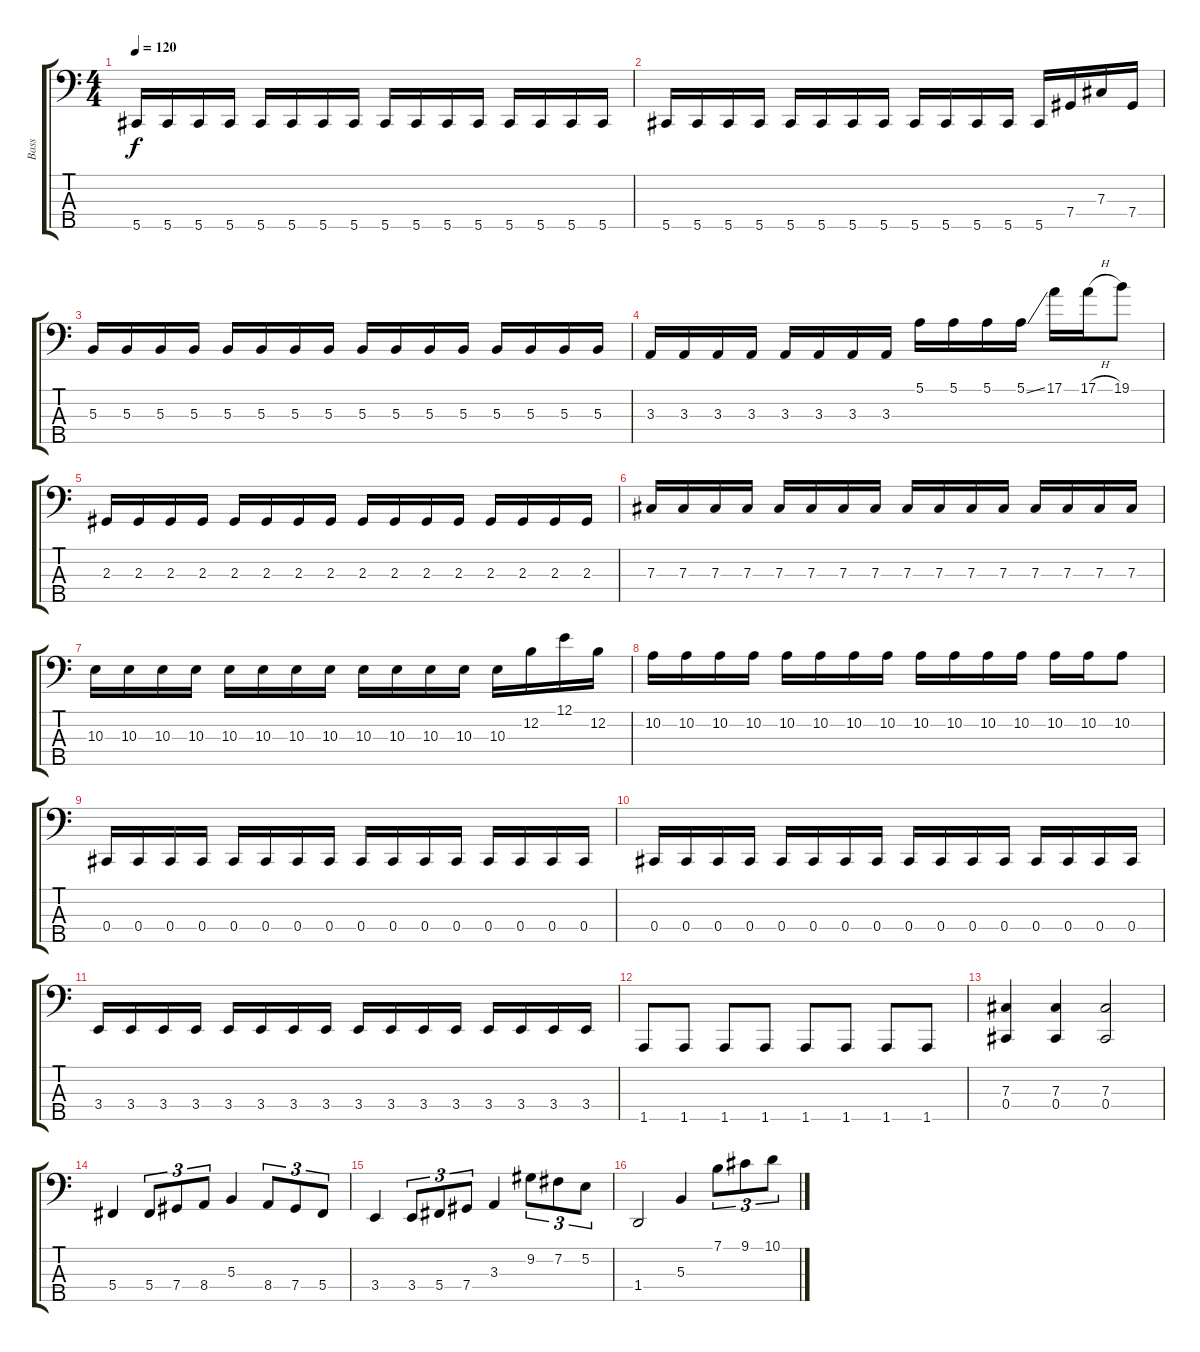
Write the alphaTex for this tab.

\track ("Bass" "Bass") {instrument electricbassfinger}
\staff {score tabs}
\tuning (E2 B1 Gb1 Db1 Ab0) {hide}
\ts (4 4)
\tempo 120
\clef f4
\ks c
5.5.16{dy f} 5.5.16 5.5.16 5.5.16 5.5.16 5.5.16 5.5.16 5.5.16 5.5.16 5.5.16 5.5.16 5.5.16 5.5.16 5.5.16 5.5.16 5.5.16 |
5.5.16 5.5.16 5.5.16 5.5.16 5.5.16 5.5.16 5.5.16 5.5.16 5.5.16 5.5.16 5.5.16 5.5.16 5.5.16 7.4.16 7.3.16 7.4.16 |
5.3.16 5.3.16 5.3.16 5.3.16 5.3.16 5.3.16 5.3.16 5.3.16 5.3.16 5.3.16 5.3.16 5.3.16 5.3.16 5.3.16 5.3.16 5.3.16 |
3.3.16 3.3.16 3.3.16 3.3.16 3.3.16 3.3.16 3.3.16 3.3.16 5.1.16 5.1.16 5.1.16 5.1{ss}.16 17.1.16 17.1{h}.16 19.1.8 |
2.3.16 2.3.16 2.3.16 2.3.16 2.3.16 2.3.16 2.3.16 2.3.16 2.3.16 2.3.16 2.3.16 2.3.16 2.3.16 2.3.16 2.3.16 2.3.16 |
7.3.16 7.3.16 7.3.16 7.3.16 7.3.16 7.3.16 7.3.16 7.3.16 7.3.16 7.3.16 7.3.16 7.3.16 7.3.16 7.3.16 7.3.16 7.3.16 |
10.3.16 10.3.16 10.3.16 10.3.16 10.3.16 10.3.16 10.3.16 10.3.16 10.3.16 10.3.16 10.3.16 10.3.16 10.3.16 12.2.16 12.1.16 12.2.16 |
10.2.16 10.2.16 10.2.16 10.2.16 10.2.16 10.2.16 10.2.16 10.2.16 10.2.16 10.2.16 10.2.16 10.2.16 10.2.16 10.2.16 10.2.8 |
0.4.16 0.4.16 0.4.16 0.4.16 0.4.16 0.4.16 0.4.16 0.4.16 0.4.16 0.4.16 0.4.16 0.4.16 0.4.16 0.4.16 0.4.16 0.4.16 |
0.4.16 0.4.16 0.4.16 0.4.16 0.4.16 0.4.16 0.4.16 0.4.16 0.4.16 0.4.16 0.4.16 0.4.16 0.4.16 0.4.16 0.4.16 0.4.16 |
3.4.16 3.4.16 3.4.16 3.4.16 3.4.16 3.4.16 3.4.16 3.4.16 3.4.16 3.4.16 3.4.16 3.4.16 3.4.16 3.4.16 3.4.16 3.4.16 |
1.5.8 1.5.8 1.5.8 1.5.8 1.5.8 1.5.8 1.5.8 1.5.8 |
(7.3 0.4).4 (7.3 0.4).4 (7.3 0.4).2 |
5.4.4 5.4.8{tu (3 2)} 7.4.8{tu (3 2)} 8.4.8{tu (3 2)} 5.3.4 8.4.8{tu (3 2)} 7.4.8{tu (3 2)} 5.4.8{tu (3 2)} |
3.4.4 3.4.8{tu (3 2)} 5.4.8{tu (3 2)} 7.4.8{tu (3 2)} 3.3.4 9.2.8{tu (3 2)} 7.2.8{tu (3 2)} 5.2.8{tu (3 2)} |
1.4.2 5.3.4 7.1.8{tu (3 2)} 9.1.8{tu (3 2)} 10.1.8{tu (3 2)}
